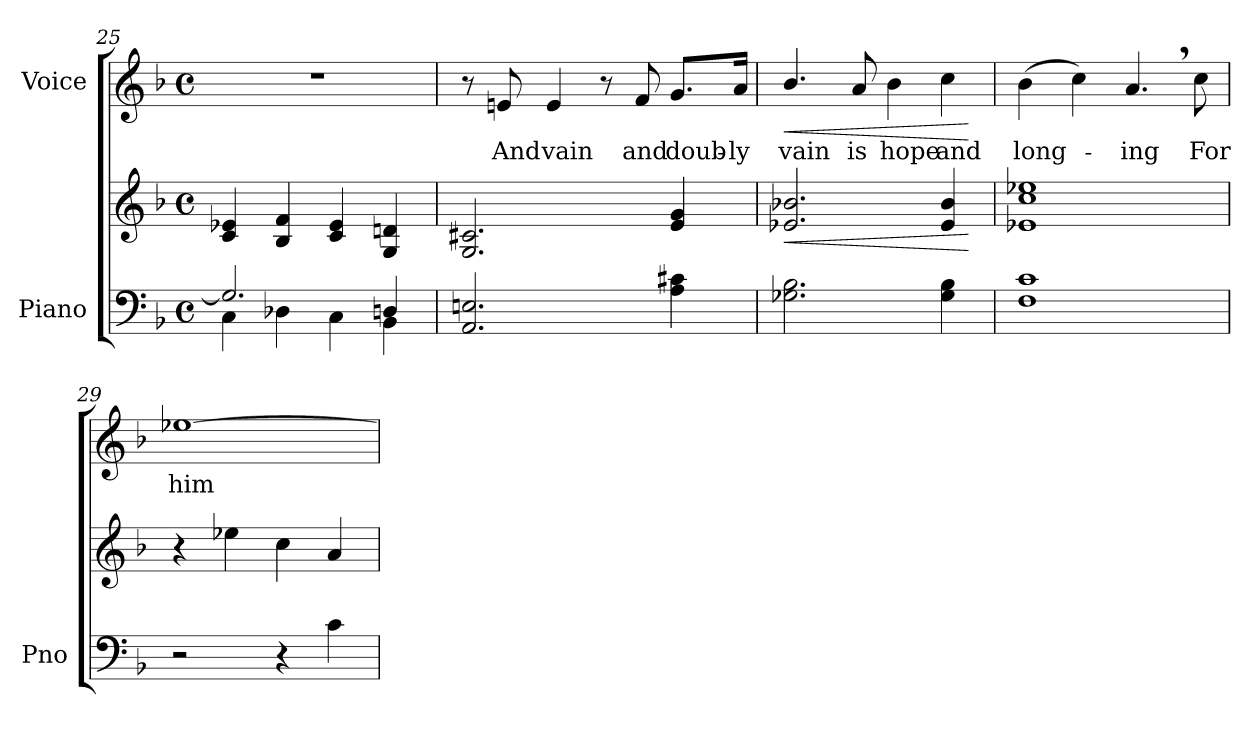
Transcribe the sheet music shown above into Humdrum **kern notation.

**kern	**kern	**dynam	**kern	**text	**dynam
*part2	*part2	*part2	*part1	*part1	*part1
*staff3	*staff2	*staff2/3	*staff1	*staff1	*staff1
*I"Piano	*	*	*I"Voice	*	*
*I'Pno	*	*	*	*	*
*clefF4	*clefG2	*	*clefG2	*	*
*k[b-]	*k[b-]	*	*k[b-]	*	*
*M4/4	*M4/4	*	*M4/4	*	*
*met(c)	*met(c)	*	*met(c)	*	*
=25	=25	=25	=25	=25	=25
*^	*	*	*	*	*
2.G/]	4C\	4c/ 4e-X/	.	1r	.	.
.	4D-X\	4B-/ 4f/	.	.	.	.
.	4C\	4c/ 4e-/	.	.	.	.
4Dn/	4BB-\	4G/ 4dn/	.	.	.	.
*v	*v	*	*	*	*	*
=26	=26	=26	=26	=26	=26
2.AA/ 2.En/	2.G/ 2.c#X/	.	8r	.	.
.	.	.	8en/	And	.
.	.	.	4e/	vain	.
.	.	.	8r	.	.
.	.	.	8f/	and	.
4A\ 4c#X\	4e/ 4g/	.	8.g/L	doub-	.
.	.	.	16a/Jk	-ly	.
=27	=27	=27	=27	=27	=27
!	!	!LO:HP:b	!	!	!LO:HP:b
2.G-X\ 2.B-\	2.e-X/ 2.b-X/	<	4.b-/	vain	<
.	.	.	8a/	is	.
.	.	.	4b-\	hope	.
4G-\ 4B-\	4e-/ 4b-/	.	4cc\	and	.
.	.	[	.	.	[
=28	=28	=28	=28	=28	=28
1F 1c	1e-X 1cc 1ee-X	.	(4b-\	long-	.
.	.	.	4cc\)	.	.
.	.	.	4.a,/	-ing	.
.	.	.	8cc\	For	.
=29	=29	=29	=29	=29	=29
2r	4r	.	[1ee-X	him	.
.	4ee-X\	.	.	.	.
4r	4cc\	.	.	.	.
4c\	4a/	.	.	.	.
=	=	=	=	=	=
*-	*-	*-	*-	*-	*-
